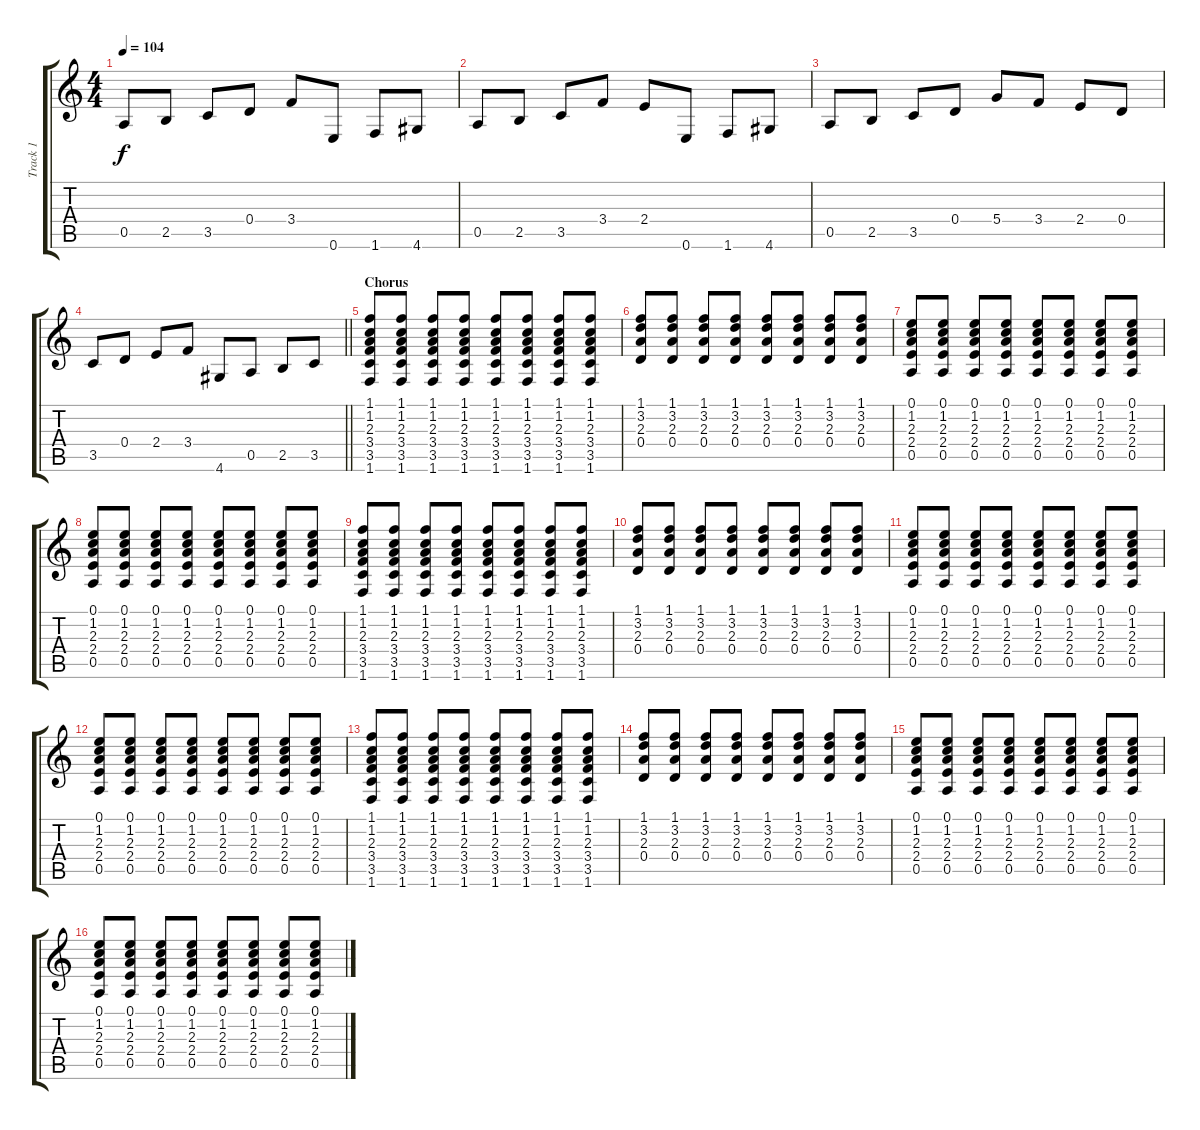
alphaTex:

\track ("Track 1" "Track 1") {instrument overdrivenguitar}
\staff {score tabs}
\tuning (E4 B3 G3 D3 A2 E2) {hide}
\ts (4 4)
\tempo 104
\clef g2
\ks c
0.5.8{dy f} 2.5.8 3.5.8 0.4.8 3.4.8 0.6.8 1.6.8 4.6.8 |
0.5.8 2.5.8 3.5.8 3.4.8 2.4.8 0.6.8 1.6.8 4.6.8 |
0.5.8 2.5.8 3.5.8 0.4.8 5.4.8 3.4.8 2.4.8 0.4.8 |
\barLineRight lightlight
3.5.8 0.4.8 2.4.8 3.4.8 4.6.8 0.5.8 2.5.8 3.5.8 |
\section ("" "Chorus")
(1.1 1.2 2.3 3.4 3.5 1.6).8{volume 6} (1.1 1.2 2.3 3.4 3.5 1.6).8 (1.1 1.2 2.3 3.4 3.5 1.6).8 (1.1 1.2 2.3 3.4 3.5 1.6).8 (1.1 1.2 2.3 3.4 3.5 1.6).8 (1.1 1.2 2.3 3.4 3.5 1.6).8 (1.1 1.2 2.3 3.4 3.5 1.6).8 (1.1 1.2 2.3 3.4 3.5 1.6).8 |
(1.1 3.2 2.3 0.4).8 (1.1 3.2 2.3 0.4).8 (1.1 3.2 2.3 0.4).8 (1.1 3.2 2.3 0.4).8 (1.1 3.2 2.3 0.4).8 (1.1 3.2 2.3 0.4).8 (1.1 3.2 2.3 0.4).8 (1.1 3.2 2.3 0.4).8 |
(0.1 1.2 2.3 2.4 0.5).8 (0.1 1.2 2.3 2.4 0.5).8 (0.1 1.2 2.3 2.4 0.5).8 (0.1 1.2 2.3 2.4 0.5).8 (0.1 1.2 2.3 2.4 0.5).8 (0.1 1.2 2.3 2.4 0.5).8 (0.1 1.2 2.3 2.4 0.5).8 (0.1 1.2 2.3 2.4 0.5).8 |
(0.1 1.2 2.3 2.4 0.5).8 (0.1 1.2 2.3 2.4 0.5).8 (0.1 1.2 2.3 2.4 0.5).8 (0.1 1.2 2.3 2.4 0.5).8 (0.1 1.2 2.3 2.4 0.5).8 (0.1 1.2 2.3 2.4 0.5).8 (0.1 1.2 2.3 2.4 0.5).8 (0.1 1.2 2.3 2.4 0.5).8 |
(1.1 1.2 2.3 3.4 3.5 1.6).8 (1.1 1.2 2.3 3.4 3.5 1.6).8 (1.1 1.2 2.3 3.4 3.5 1.6).8 (1.1 1.2 2.3 3.4 3.5 1.6).8 (1.1 1.2 2.3 3.4 3.5 1.6).8 (1.1 1.2 2.3 3.4 3.5 1.6).8 (1.1 1.2 2.3 3.4 3.5 1.6).8 (1.1 1.2 2.3 3.4 3.5 1.6).8 |
(1.1 3.2 2.3 0.4).8 (1.1 3.2 2.3 0.4).8 (1.1 3.2 2.3 0.4).8 (1.1 3.2 2.3 0.4).8 (1.1 3.2 2.3 0.4).8 (1.1 3.2 2.3 0.4).8 (1.1 3.2 2.3 0.4).8 (1.1 3.2 2.3 0.4).8 |
(0.1 1.2 2.3 2.4 0.5).8 (0.1 1.2 2.3 2.4 0.5).8 (0.1 1.2 2.3 2.4 0.5).8 (0.1 1.2 2.3 2.4 0.5).8 (0.1 1.2 2.3 2.4 0.5).8 (0.1 1.2 2.3 2.4 0.5).8 (0.1 1.2 2.3 2.4 0.5).8 (0.1 1.2 2.3 2.4 0.5).8 |
(0.1 1.2 2.3 2.4 0.5).8 (0.1 1.2 2.3 2.4 0.5).8 (0.1 1.2 2.3 2.4 0.5).8 (0.1 1.2 2.3 2.4 0.5).8 (0.1 1.2 2.3 2.4 0.5).8 (0.1 1.2 2.3 2.4 0.5).8 (0.1 1.2 2.3 2.4 0.5).8 (0.1 1.2 2.3 2.4 0.5).8 |
(1.1 1.2 2.3 3.4 3.5 1.6).8 (1.1 1.2 2.3 3.4 3.5 1.6).8 (1.1 1.2 2.3 3.4 3.5 1.6).8 (1.1 1.2 2.3 3.4 3.5 1.6).8 (1.1 1.2 2.3 3.4 3.5 1.6).8 (1.1 1.2 2.3 3.4 3.5 1.6).8 (1.1 1.2 2.3 3.4 3.5 1.6).8 (1.1 1.2 2.3 3.4 3.5 1.6).8 |
(1.1 3.2 2.3 0.4).8 (1.1 3.2 2.3 0.4).8 (1.1 3.2 2.3 0.4).8 (1.1 3.2 2.3 0.4).8 (1.1 3.2 2.3 0.4).8 (1.1 3.2 2.3 0.4).8 (1.1 3.2 2.3 0.4).8 (1.1 3.2 2.3 0.4).8 |
(0.1 1.2 2.3 2.4 0.5).8 (0.1 1.2 2.3 2.4 0.5).8 (0.1 1.2 2.3 2.4 0.5).8 (0.1 1.2 2.3 2.4 0.5).8 (0.1 1.2 2.3 2.4 0.5).8 (0.1 1.2 2.3 2.4 0.5).8 (0.1 1.2 2.3 2.4 0.5).8 (0.1 1.2 2.3 2.4 0.5).8 |
(0.1 1.2 2.3 2.4 0.5).8 (0.1 1.2 2.3 2.4 0.5).8 (0.1 1.2 2.3 2.4 0.5).8 (0.1 1.2 2.3 2.4 0.5).8 (0.1 1.2 2.3 2.4 0.5).8 (0.1 1.2 2.3 2.4 0.5).8 (0.1 1.2 2.3 2.4 0.5).8 (0.1 1.2 2.3 2.4 0.5).8
